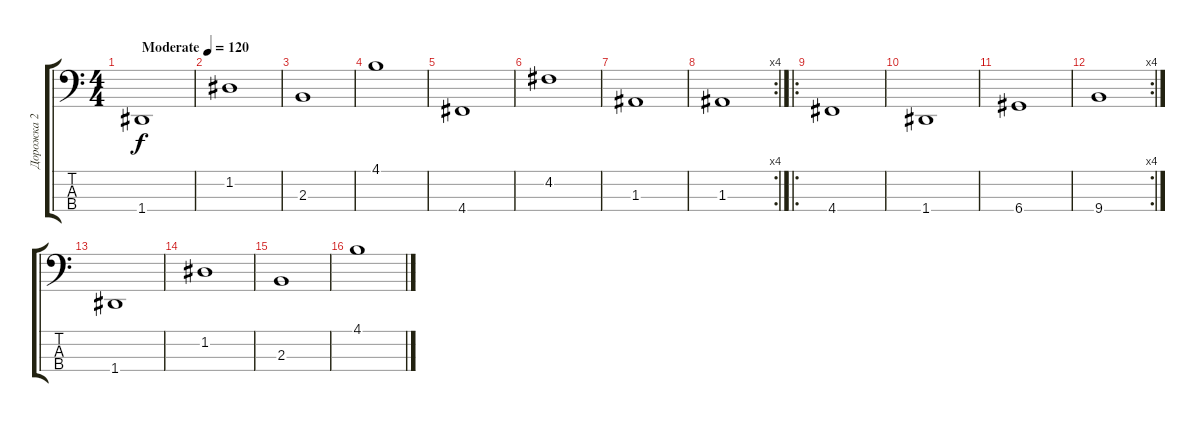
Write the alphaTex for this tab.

\track ("Дорожка 2" "Дорожка 2") {instrument electricbassfinger}
\staff {score tabs}
\tuning (G2 D2 A1 D1) {hide}
\ts (4 4)
\tempo (120 "Moderate")
\clef f4
\ks c
1.4.1{dy f instrument electricbassfinger} |
1.2.1 |
2.3.1 |
4.1.1 |
4.4.1 |
4.2.1 |
1.3.1 |
\rc 4
1.3.1 |
\ro
4.4.1 |
1.4.1 |
6.4.1 |
\rc 4
9.4.1 |
1.4.1 |
1.2.1 |
2.3.1 |
4.1.1
